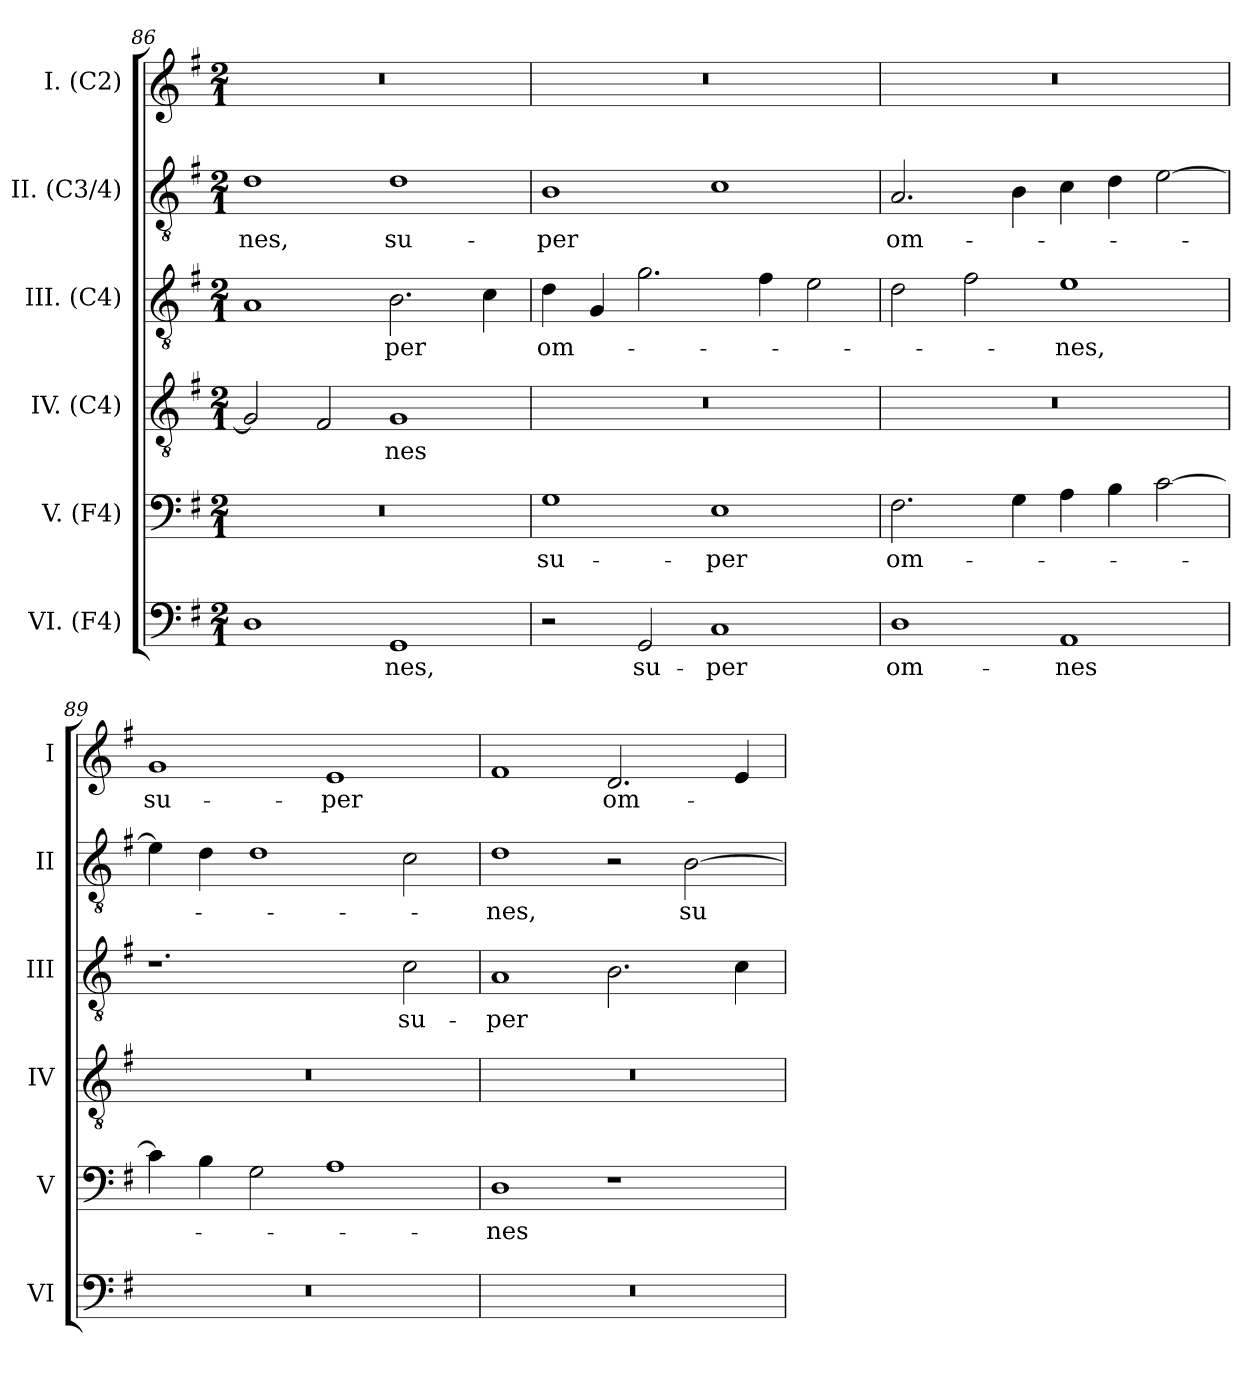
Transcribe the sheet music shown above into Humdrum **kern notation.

**kern	**text	**kern	**text	**kern	**text	**kern	**text	**kern	**text	**kern	**text
*part6	*part6	*part5	*part5	*part4	*part4	*part3	*part3	*part2	*part2	*part1	*part1
*staff6	*staff6	*staff5	*staff5	*staff4	*staff4	*staff3	*staff3	*staff2	*staff2	*staff1	*staff1
*I"VI. (F4)	*	*I"V. (F4)	*	*I"IV. (C4)	*	*I"III. (C4)	*	*I"II. (C3/4)	*	*I"I. (C2)	*
*I'VI	*	*I'V	*	*I'IV	*	*I'III	*	*I'II	*	*I'I	*
*clefF4	*	*clefF4	*	*clefGv2	*	*clefGv2	*	*clefGv2	*	*clefG2	*
*	*	*	*	*ITrd7c12	*	*	*	*	*	*	*
*k[f#]	*	*k[f#]	*	*k[f#]	*	*k[f#]	*	*k[f#]	*	*k[f#]	*
*G:	*	*G:	*	*G:	*	*G:	*	*G:	*	*G:	*
*M2/1	*	*M2/1	*	*M2/1	*	*M2/1	*	*M2/1	*	*M2/1	*
=86	=86	=86	=86	=86	=86	=86	=86	=86	=86	=86	=86
!	!	!LO:N:vis=1	!	!	!	!	!	!	!	!	!
!	!	!	!	!	!	!	!	!	!LO:LY:b:color=#000000	!LO:N:vis=1	!
1Di	.	0r	.	2GGi/]	.	1Ai	.	1di	-nes,	0r	.
.	.	.	.	2FF#i/	.	.	.	.	.	.	.
!	!LO:LY:b:color=#000000	!	!	!	!	!	!	!	!	!	!
!	!	!	!	!	!LO:LY:b:color=#000000	!	!	!	!	!	!
!	!	!	!	!	!	!	!LO:LY:b:color=#000000	!	!	!	!
!	!	!	!	!	!	!	!	!	!LO:LY:b:color=#000000	!	!
1GGi	-nes,	.	.	1GGi	-nes	2.Bi\	-per	1di	su-	.	.
.	.	.	.	.	.	4ci\	.	.	.	.	.
=87	=87	=87	=87	=87	=87	=87	=87	=87	=87	=87	=87
!	!	!	!LO:LY:b:color=#000000	!LO:N:vis=1	!	!	!	!	!	!	!
!	!	!	!	!	!	!	!LO:LY:b:color=#000000	!	!	!	!
!	!	!	!	!	!	!	!	!	!LO:LY:b:color=#000000	!LO:N:vis=1	!
2r	.	1Gi	su-	0r	.	4di\	om-	1Bi	-per	0r	.
.	.	.	.	.	.	4Gi/	.	.	.	.	.
!	!LO:LY:b:color=#000000	!	!	!	!	!	!	!	!	!	!
2GGi/	su-	.	.	.	.	2.gi\	.	.	.	.	.
!	!LO:LY:b:color=#000000	!	!	!	!	!	!	!	!	!	!
!	!	!	!LO:LY:b:color=#000000	!	!	!	!	!	!	!	!
1Ci	-per	1Ei	-per	.	.	.	.	1ci	.	.	.
.	.	.	.	.	.	4f#i\	.	.	.	.	.
.	.	.	.	.	.	2ei\	.	.	.	.	.
!!LO:LB:g=z
=88	=88	=88	=88	=88	=88	=88	=88	=88	=88	=88	=88
!	!LO:LY:b:color=#000000	!	!	!	!	!	!	!	!	!	!
!	!	!	!LO:LY:b:color=#000000	!LO:N:vis=1	!	!	!	!	!	!	!
!	!	!	!	!	!	!	!	!	!LO:LY:b:color=#000000	!LO:N:vis=1	!
1Di	om-	2.F#i\	om-	0r	.	2di\	.	2.Ai/	om-	0r	.
.	.	.	.	.	.	2f#i\	.	.	.	.	.
.	.	4Gi\	.	.	.	.	.	4Bi\	.	.	.
!	!LO:LY:b:color=#000000	!	!	!	!	!	!	!	!	!	!
!	!	!	!	!	!	!	!LO:LY:b:color=#000000	!	!	!	!
1AAi	-nes	4Ai\	.	.	.	1ei	-nes,	4ci\	.	.	.
.	.	4Bi\	.	.	.	.	.	4di\	.	.	.
.	.	[2ci\	.	.	.	.	.	[2ei\	.	.	.
=89	=89	=89	=89	=89	=89	=89	=89	=89	=89	=89	=89
!LO:N:vis=1	!	!	!	!LO:N:vis=1	!	!	!	!	!	!	!
!	!	!	!	!	!	!	!	!	!	!	!LO:LY:b:color=#000000
0r	.	4ci\]	.	0r	.	1.r	.	4ei\]	.	1gi	su-
.	.	4Bi\	.	.	.	.	.	4di\	.	.	.
.	.	2Gi\	.	.	.	.	.	1di	.	.	.
!	!	!	!	!	!	!	!	!	!	!	!LO:LY:b:color=#000000
.	.	1Ai	.	.	.	.	.	.	.	1ei	-per
!	!	!	!	!	!	!	!LO:LY:b:color=#000000	!	!	!	!
.	.	.	.	.	.	2ci\	su-	2ci\	.	.	.
=90	=90	=90	=90	=90	=90	=90	=90	=90	=90	=90	=90
!LO:N:vis=1	!	!	!	!	!	!	!	!	!	!	!
!	!	!	!LO:LY:b:color=#000000	!LO:N:vis=1	!	!	!	!	!	!	!
!	!	!	!	!	!	!	!LO:LY:b:color=#000000	!	!	!	!
!	!	!	!	!	!	!	!	!	!LO:LY:b:color=#000000	!	!
0r	.	1Di	-nes	0r	.	1Ai	-per	1di	-nes,	1f#i	.
!	!	!	!	!	!	!	!	!	!	!	!LO:LY:b:color=#000000
.	.	1r	.	.	.	2.Bi\	.	2r	.	2.di/	om-
!	!	!	!	!	!	!	!	!	!LO:LY:b:color=#000000	!	!
.	.	.	.	.	.	.	.	[2Bi\	su-	.	.
.	.	.	.	.	.	4ci\	.	.	.	4ei/	.
=	=	=	=	=	=	=	=	=	=	=	=
*-	*-	*-	*-	*-	*-	*-	*-	*-	*-	*-	*-
